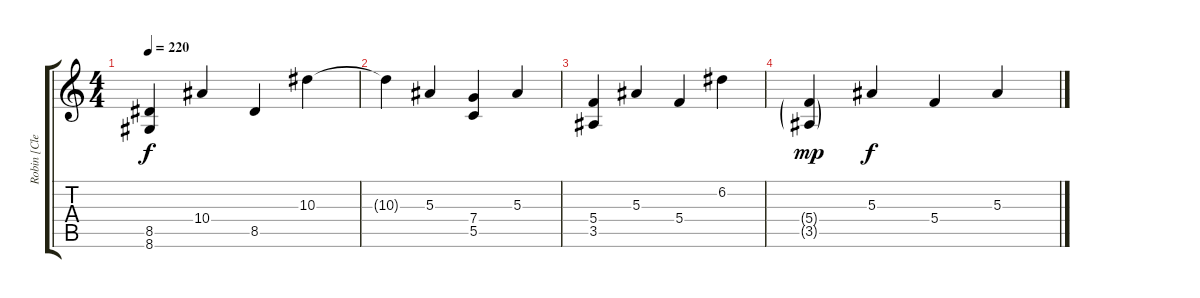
\track ("Robin [Clean]" "Robin [Cle") {instrument acousticguitarsteel}
\staff {score tabs}
\tuning (D4 A3 F3 C3 G2 C2) {hide}
\ts (4 4)
\tempo 220
\clef g2
\ks c
(8.5 8.6).4{dy f} 10.4.4 8.5.4 10.3.4 |
10.3{t}.4 5.3.4 (7.4 5.5).4 5.3.4 |
(5.4 3.5).4 5.3.4 5.4.4 6.2.4 |
(5.4{g} 3.5{g}).4{dy mp} 5.3.4{dy f} 5.4.4 5.3.4
